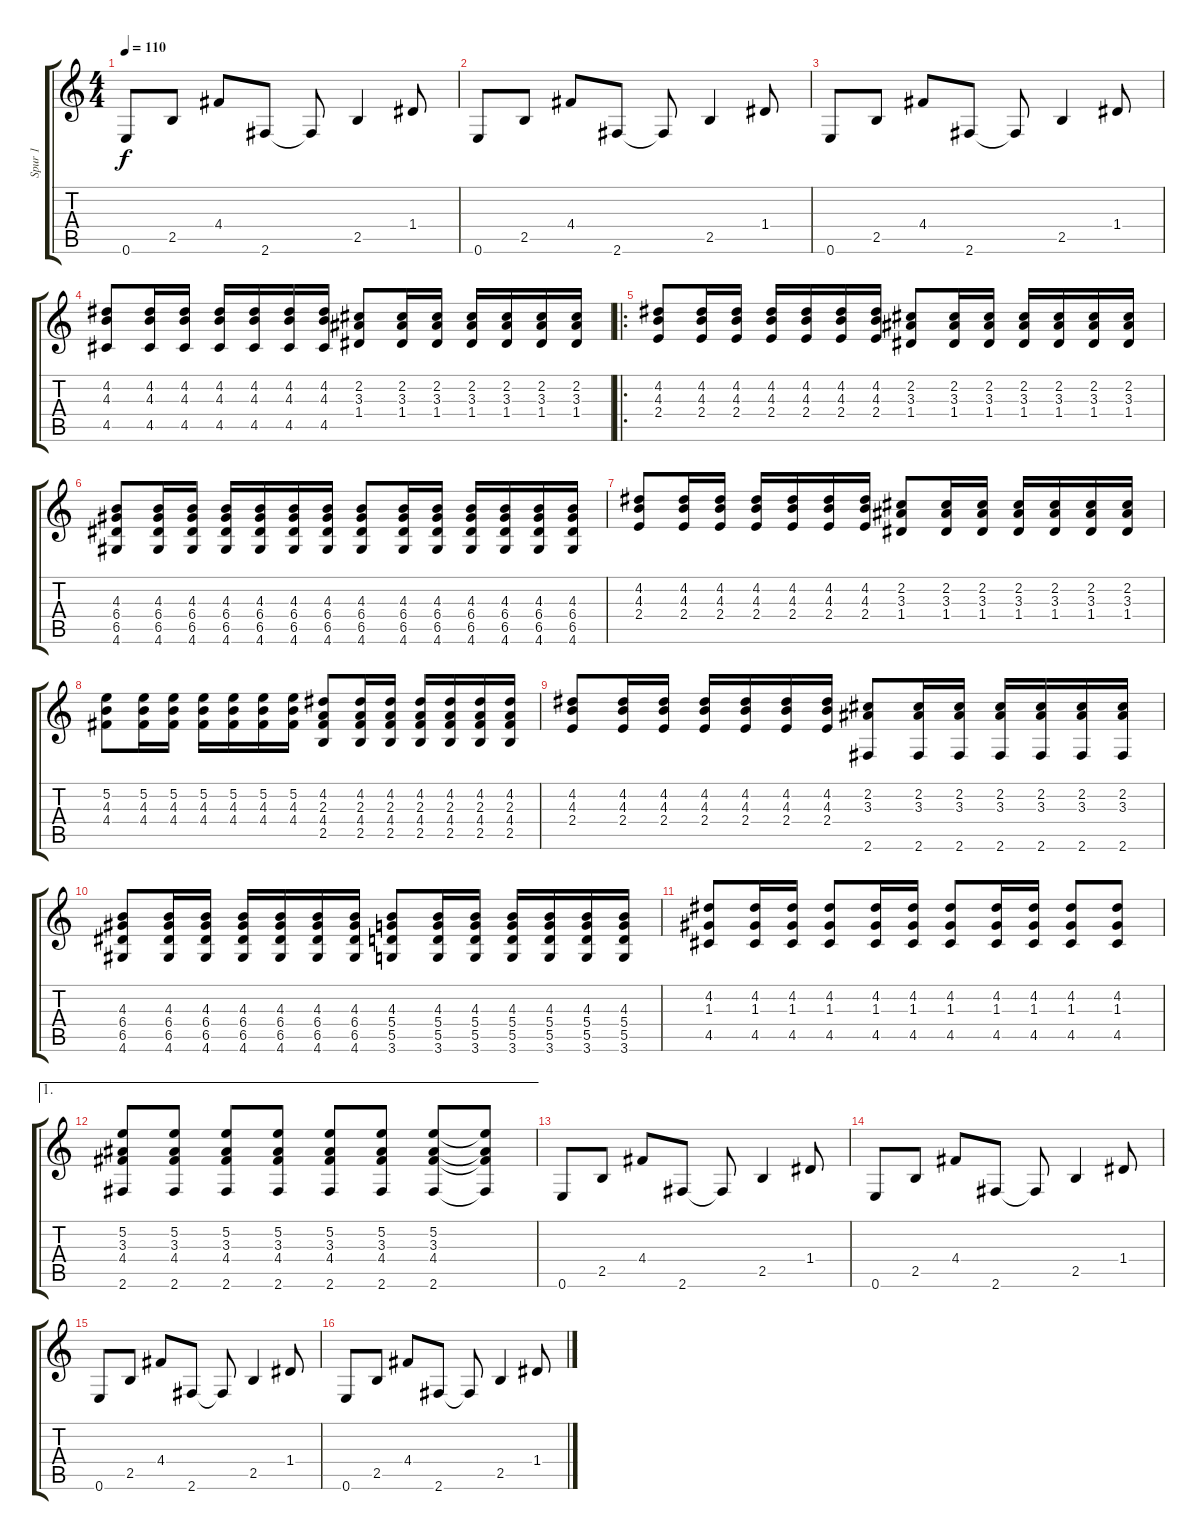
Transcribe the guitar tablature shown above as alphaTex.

\track ("Spur 1" "Spur 1") {instrument acousticguitarnylon}
\staff {score tabs}
\tuning (E4 B3 G3 D3 A2 E2) {hide}
\ts (4 4)
\tempo 110
\clef g2
\ks c
0.6.8{dy f} 2.5.8 4.4.8 2.6.8 2.6{t}.8 2.5.4 1.4.8 |
0.6.8 2.5.8 4.4.8 2.6.8 2.6{t}.8 2.5.4 1.4.8 |
0.6.8 2.5.8 4.4.8 2.6.8 2.6{t}.8 2.5.4 1.4.8 |
(4.2 4.3 4.5).8{instrument overdrivenguitar} (4.2 4.3 4.5).16 (4.2 4.3 4.5).16 (4.2 4.3 4.5).16 (4.2 4.3 4.5).16 (4.2 4.3 4.5).16 (4.2 4.3 4.5).16 (2.2 3.3 1.4).8 (2.2 3.3 1.4).16 (2.2 3.3 1.4).16 (2.2 3.3 1.4).16 (2.2 3.3 1.4).16 (2.2 3.3 1.4).16 (2.2 3.3 1.4).16 |
\ro
(4.2 4.3 2.4).8 (4.2 4.3 2.4).16 (4.2 4.3 2.4).16 (4.2 4.3 2.4).16 (4.2 4.3 2.4).16 (4.2 4.3 2.4).16 (4.2 4.3 2.4).16 (2.2 3.3 1.4).8 (2.2 3.3 1.4).16 (2.2 3.3 1.4).16 (2.2 3.3 1.4).16 (2.2 3.3 1.4).16 (2.2 3.3 1.4).16 (2.2 3.3 1.4).16 |
(4.3 6.4 6.5 4.6).8 (4.3 6.4 6.5 4.6).16 (4.3 6.4 6.5 4.6).16 (4.3 6.4 6.5 4.6).16 (4.3 6.4 6.5 4.6).16 (4.3 6.4 6.5 4.6).16 (4.3 6.4 6.5 4.6).16 (4.3 6.4 6.5 4.6).8 (4.3 6.4 6.5 4.6).16 (4.3 6.4 6.5 4.6).16 (4.3 6.4 6.5 4.6).16 (4.3 6.4 6.5 4.6).16 (4.3 6.4 6.5 4.6).16 (4.3 6.4 6.5 4.6).16 |
(4.2 4.3 2.4).8 (4.2 4.3 2.4).16 (4.2 4.3 2.4).16 (4.2 4.3 2.4).16 (4.2 4.3 2.4).16 (4.2 4.3 2.4).16 (4.2 4.3 2.4).16 (2.2 3.3 1.4).8 (2.2 3.3 1.4).16 (2.2 3.3 1.4).16 (2.2 3.3 1.4).16 (2.2 3.3 1.4).16 (2.2 3.3 1.4).16 (2.2 3.3 1.4).16 |
(5.2 4.3 4.4).8 (5.2 4.3 4.4).16 (5.2 4.3 4.4).16 (5.2 4.3 4.4).16 (5.2 4.3 4.4).16 (5.2 4.3 4.4).16 (5.2 4.3 4.4).16 (4.2 2.3 4.4 2.5).8 (4.2 2.3 4.4 2.5).16 (4.2 2.3 4.4 2.5).16 (4.2 2.3 4.4 2.5).16 (4.2 2.3 4.4 2.5).16 (4.2 2.3 4.4 2.5).16 (4.2 2.3 4.4 2.5).16 |
(4.2 4.3 2.4).8 (4.2 4.3 2.4).16 (4.2 4.3 2.4).16 (4.2 4.3 2.4).16 (4.2 4.3 2.4).16 (4.2 4.3 2.4).16 (4.2 4.3 2.4).16 (2.2 3.3 2.6).8 (2.2 3.3 2.6).16 (2.2 3.3 2.6).16 (2.2 3.3 2.6).16 (2.2 3.3 2.6).16 (2.2 3.3 2.6).16 (2.2 3.3 2.6).16 |
(4.3 6.4 6.5 4.6).8 (4.3 6.4 6.5 4.6).16 (4.3 6.4 6.5 4.6).16 (4.3 6.4 6.5 4.6).16 (4.3 6.4 6.5 4.6).16 (4.3 6.4 6.5 4.6).16 (4.3 6.4 6.5 4.6).16 (4.3 5.4 5.5 3.6).8 (4.3 5.4 5.5 3.6).16 (4.3 5.4 5.5 3.6).16 (4.3 5.4 5.5 3.6).16 (4.3 5.4 5.5 3.6).16 (4.3 5.4 5.5 3.6).16 (4.3 5.4 5.5 3.6).16 |
(4.2 1.3 4.5).8 (4.2 1.3 4.5).16 (4.2 1.3 4.5).16 (4.2 1.3 4.5).8 (4.2 1.3 4.5).16 (4.2 1.3 4.5).16 (4.2 1.3 4.5).8 (4.2 1.3 4.5).16 (4.2 1.3 4.5).16 (4.2 1.3 4.5).8 (4.2 1.3 4.5).8 |
\ae 1
(5.2 3.3 4.4 2.6).8 (5.2 3.3 4.4 2.6).8 (5.2 3.3 4.4 2.6).8 (5.2 3.3 4.4 2.6).8 (5.2 3.3 4.4 2.6).8 (5.2 3.3 4.4 2.6).8 (5.2 3.3 4.4 2.6).8 (5.2{t} 3.3{t} 4.4{t} 2.6{t}).8 |
0.6.8{instrument acousticguitarnylon} 2.5.8 4.4.8 2.6.8 2.6{t}.8 2.5.4 1.4.8 |
0.6.8 2.5.8 4.4.8 2.6.8 2.6{t}.8 2.5.4 1.4.8 |
0.6.8 2.5.8 4.4.8 2.6.8 2.6{t}.8 2.5.4 1.4.8 |
0.6.8 2.5.8 4.4.8 2.6.8 2.6{t}.8 2.5.4 1.4.8
